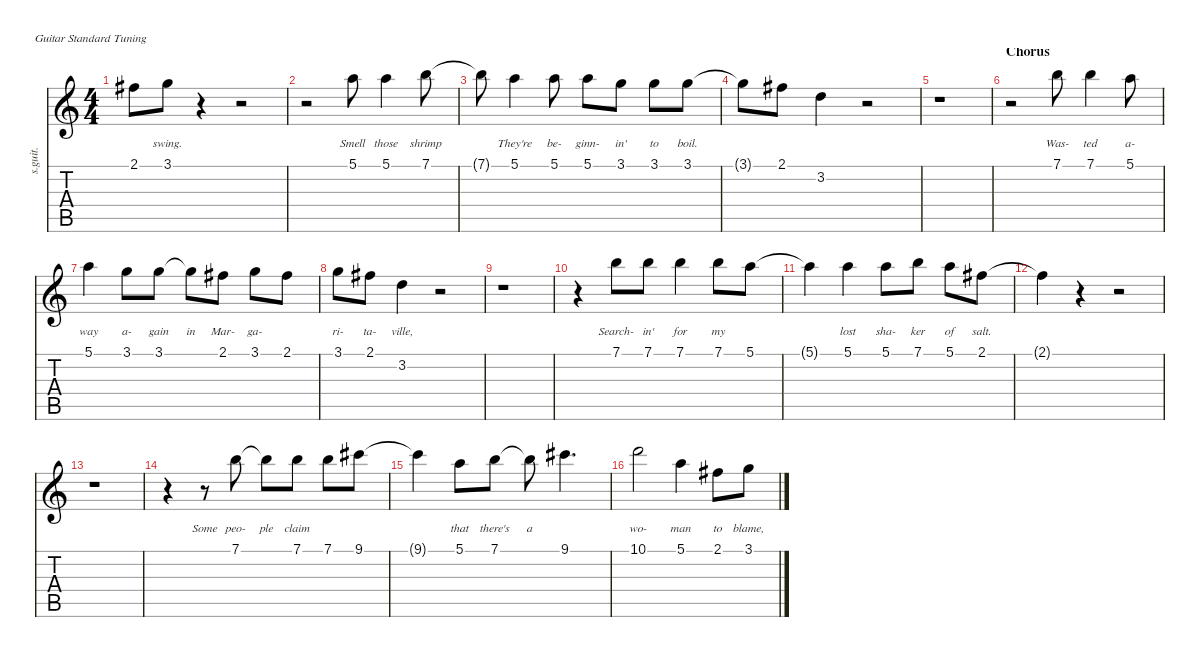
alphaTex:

\defaultSystemsLayout 4
\hideDynamics
\bracketExtendMode nobrackets
\track ("Vocals" "s.guit.") {instrument voiceoohs}
\staff {score tabs}
\tuning (E4 B3 G3 D3 A2 E2)
\displaytranspose 12
\ts (4 4)
\tempo (120 hide)
\clef g2
\ks c
2.1{t acc #}.8{dy mf} 3.1.8{lyrics "swing."} r.4 r.2 |
r.2 5.1.8{lyrics "Smell"} 5.1.4{lyrics "those"} 7.1.8{lyrics "shrimp"} |
7.1{t}.8 5.1.4{lyrics "They're"} 5.1.8{lyrics "be-"} 5.1.8{lyrics "ginn-"} 3.1.8{lyrics "in'"} 3.1.8{lyrics "to"} 3.1.8{lyrics "boil."} |
3.1{t}.8 2.1{acc #}.8 3.2.4 r.2 |
r.1 |
\section ("" "Chorus")
r.2 7.1.8{lyrics "Was-"} 7.1.4{lyrics "ted"} 5.1.8{lyrics "a-"} |
5.1.4{lyrics "way"} 3.1.8{lyrics "a-"} 3.1.8{lyrics "gain"} 3.1{t}.8{lyrics "in"} 2.1{acc #}.8{lyrics "Mar-"} 3.1.8{lyrics "ga-"} 2.1{acc #}.8 |
3.1.8{lyrics "ri-"} 2.1{acc #}.8{lyrics "ta-"} 3.2.4{lyrics "ville,"} r.2 |
r.1 |
r.4 7.1.8{lyrics "Search-"} 7.1.8{lyrics "in'"} 7.1.4{lyrics "for"} 7.1.8{lyrics "my"} 5.1.8 |
5.1{t}.4 5.1.4{lyrics "lost"} 5.1.8{lyrics "sha-"} 7.1.8{lyrics "ker"} 5.1.8{lyrics "of"} 2.1{acc #}.8{lyrics "salt."} |
2.1{t acc #}.4 r.4 r.2 |
r.1 |
r.4 r.8{lyrics "Some"} 7.1.8{lyrics "peo-"} 7.1{t}.8{lyrics "ple"} 7.1.8{lyrics "claim"} 7.1.8 9.1{acc #}.8 |
9.1{t acc #}.4 5.1.8{lyrics "that"} 7.1.8{lyrics "there's"} 7.1{t}.8{lyrics "a"} 9.1{acc #}.4{d} |
10.1.2{lyrics "wo-"} 5.1.4{lyrics "man"} 2.1{acc #}.8{lyrics "to"} 3.1.8{lyrics "blame,"}
